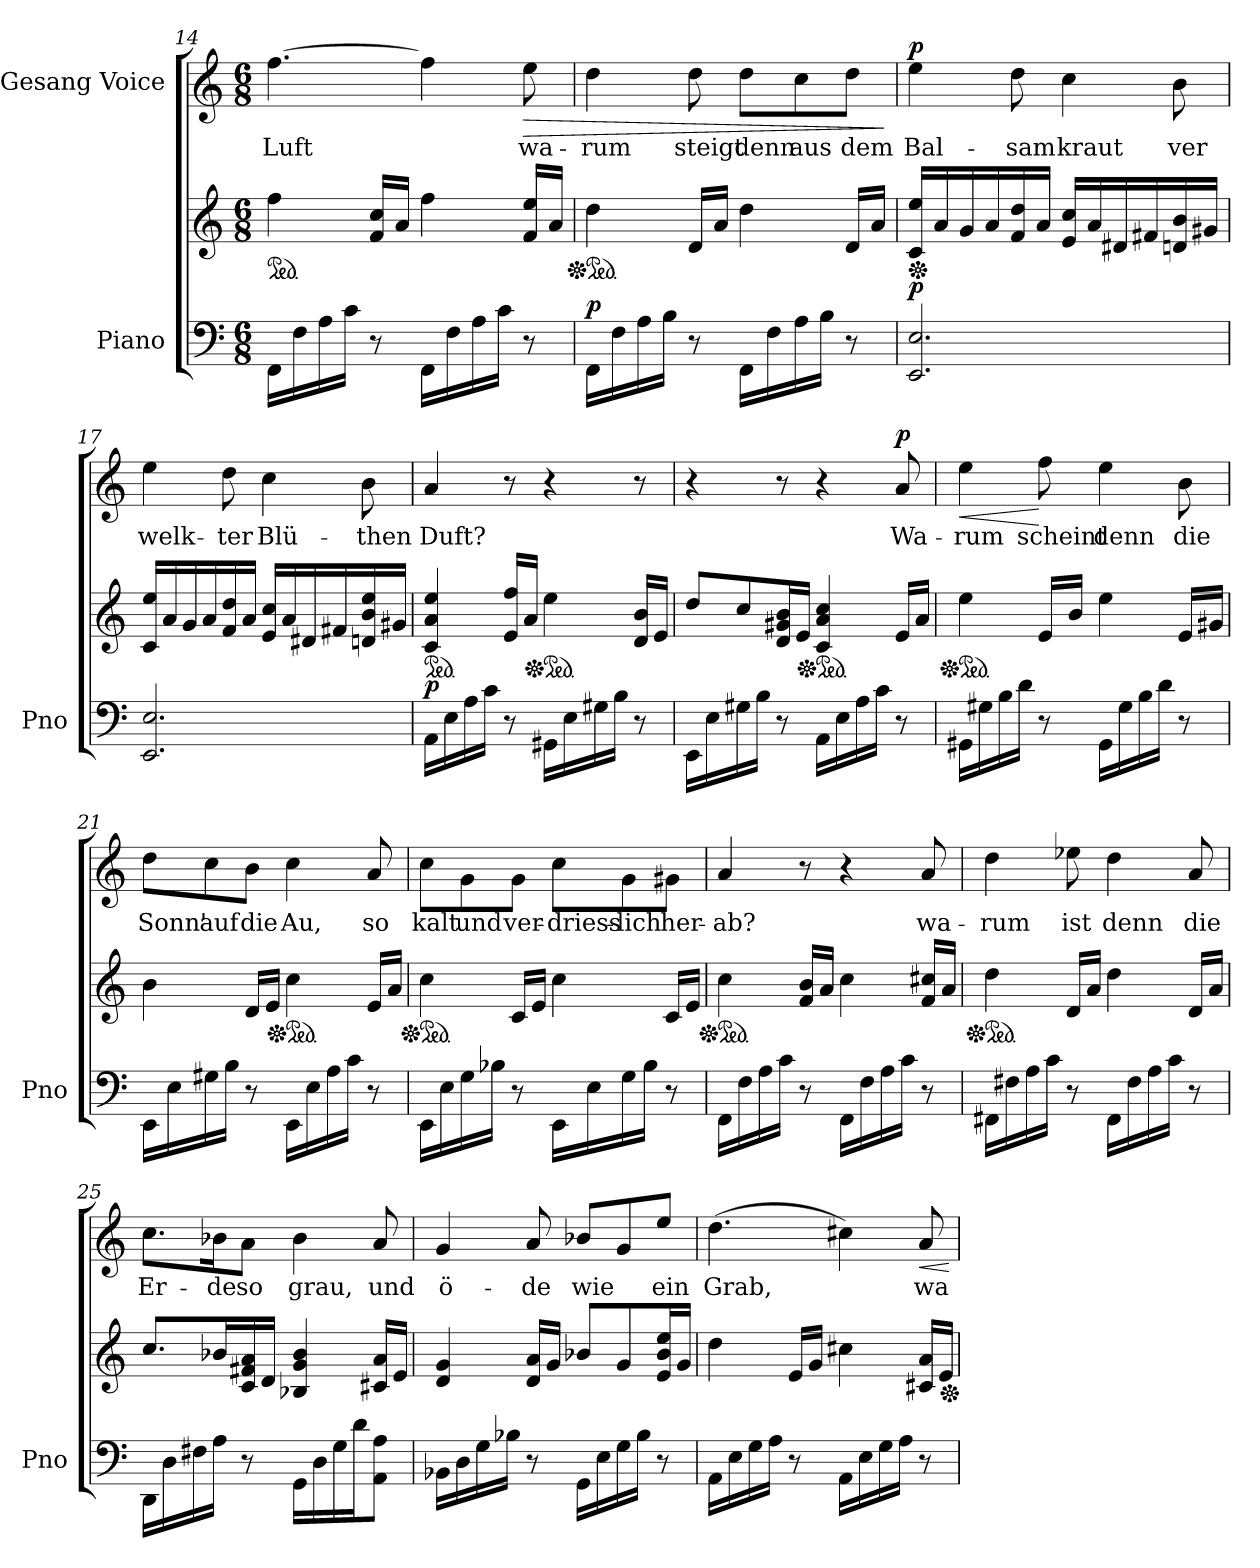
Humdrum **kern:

**kern	**kern	**dynam	**kern	**text	**dynam
*part2	*part2	*part2	*part1	*part1	*part1
*staff3	*staff2	*staff2/3	*staff1	*staff1	*staff1
*I"Piano	*	*	*I"Gesang Voice	*	*
*I'Pno	*	*	*	*	*
*clefF4	*clefG2	*	*clefG2	*	*
*k[]	*k[]	*	*k[]	*	*
*M6/8	*M6/8	*	*M6/8	*	*
*	*ped	*	*	*	*
=14	=14	=14	=14	=14	=14
!	!	!	!	!LO:LY:b	!
16FF\LL	4ff\	.	[4.ff\	Luft	.
16F\	.	.	.	.	.
16A\	.	.	.	.	.
16c\JJ	.	.	.	.	.
8r	16f/ 16cc/LL	.	.	.	.
.	16a/JJ	.	.	.	.
16FF\LL	4ff\	.	4ff\]	.	.
16F\	.	.	.	.	.
16A\	.	.	.	.	.
16c\JJ	.	.	.	.	.
!	!	!	!	!LO:LY:b	!LO:HP:b
8r	16f/ 16ee/LL	.	8ee\	wa-	>
.	16a/JJ	.	.	.	.
=15	=15	=15	=15	=15	=15
*	*Xped	*	*	*	*
*	*ped	*	*	*	*
!	!	!LO:DY:a=2	!	!LO:LY:b	!
16FF\LL	4dd\	p	4dd\	-rum	.
16F\	.	.	.	.	.
16A\	.	.	.	.	.
16B\JJ	.	.	.	.	.
!	!	!	!	!LO:LY:b	!
8r	16d/LL	.	8dd\	steigt	.
.	16a/JJ	.	.	.	.
!	!	!	!	!LO:LY:b	!
16FF\LL	4dd\	.	8dd\L	denn	.
16F\	.	.	.	.	.
!	!	!	!	!LO:LY:b	!
16A\	.	.	8cc\	aus	.
16B\JJ	.	.	.	.	.
!	!	!	!	!LO:LY:b	!
8r	16d/LL	.	8dd\J	dem	.
.	16a/JJ	.	.	.	.
.	.	.	.	.	]
=16	=16	=16	=16	=16	=16
*	*Xped	*	*	*	*
!	!	!LO:DY:a=2	!	!LO:LY:b	!LO:DY:a
2.EE/ 2.E/	16c/ 16ee/LL	p	4ee\	Bal-	p
.	16a/	.	.	.	.
.	16g/	.	.	.	.
.	16a/	.	.	.	.
!	!	!	!	!LO:LY:b	!
.	16f/ 16dd/	.	8dd\	-sam	.
.	16a/JJ	.	.	.	.
!	!	!	!	!LO:LY:b	!
.	16e/ 16cc/LL	.	4cc\	kraut	.
.	16a/	.	.	.	.
.	16d#X/	.	.	.	.
.	16f#X/	.	.	.	.
!	!	!	!	!LO:LY:b	!
.	16dn/ 16b/	.	8b\	ver	.
.	16g#X/JJ	.	.	.	.
!!LO:LB:g=z
=17	=17	=17	=17	=17	=17
!	!	!	!	!LO:LY:b	!
2.EE/ 2.E/	16c/ 16ee/LL	.	4ee\	-welk-	.
.	16a/	.	.	.	.
.	16g/	.	.	.	.
.	16a/	.	.	.	.
!	!	!	!	!LO:LY:b	!
.	16f/ 16dd/	.	8dd\	-ter	.
.	16a/JJ	.	.	.	.
!	!	!	!	!LO:LY:b	!
.	16e/ 16cc/LL	.	4cc\	Blü-	.
.	16a/	.	.	.	.
.	16d#X/	.	.	.	.
.	16f#X/	.	.	.	.
!	!	!	!	!LO:LY:b	!
.	16dn/ 16b/ 16ee/	.	8b\	-then	.
.	16g#X/JJ	.	.	.	.
=18	=18	=18	=18	=18	=18
*	*ped	*	*	*	*
!	!	!LO:DY:a=2	!	!LO:LY:b	!
16AA\LL	4c/ 4a/ 4ee/	p	4a/	Duft?	.
16E\	.	.	.	.	.
16A\	.	.	.	.	.
16c\JJ	.	.	.	.	.
8r	16e/ 16ff/LL	.	8r	.	.
.	16a/JJ	.	.	.	.
*	*Xped	*	*	*	*
*	*ped	*	*	*	*
16GG#X\LL	4ee\	.	4r	.	.
16E\	.	.	.	.	.
16G#X\	.	.	.	.	.
16B\JJ	.	.	.	.	.
8r	16d/ 16b/LL	.	8r	.	.
.	16e/JJ	.	.	.	.
=19	=19	=19	=19	=19	=19
16EE\LL	8dd/L	.	4r	.	.
16E\	.	.	.	.	.
16G#X\	8cc/	.	.	.	.
16B\JJ	.	.	.	.	.
8r	16d/ 16g#X/ 16b/L	.	8r	.	.
.	16e/JJ	.	.	.	.
*	*Xped	*	*	*	*
*	*ped	*	*	*	*
16AA\LL	4c/ 4a/ 4cc/	.	4r	.	.
16E\	.	.	.	.	.
16A\	.	.	.	.	.
16c\JJ	.	.	.	.	.
!	!	!	!	!LO:LY:b	!LO:DY:a
8r	16e/LL	.	8a/	Wa-	p
.	16a/JJ	.	.	.	.
!!LO:LB:g=z
=20	=20	=20	=20	=20	=20
*	*Xped	*	*	*	*
*	*ped	*	*	*	*
!	!	!	!	!LO:LY:b	!LO:HP:b
16GG#X\LL	4ee\	.	4ee\	-rum	<
16G#X\	.	.	.	.	.
16B\	.	.	.	.	.
16d\JJ	.	.	.	.	.
!	!	!	!	!LO:LY:b	!
8r	16e/LL	.	8ff\	scheint	[
.	16b/JJ	.	.	.	.
!	!	!	!	!LO:LY:b	!
16GG#\LL	4ee\	.	4ee\	denn	.
16G#\	.	.	.	.	.
16B\	.	.	.	.	.
16d\JJ	.	.	.	.	.
!	!	!	!	!LO:LY:b	!
8r	16e/LL	.	8b\	die	.
.	16g#X/JJ	.	.	.	.
!!LO:LB:g=z
=21	=21	=21	=21	=21	=21
!	!	!	!	!LO:LY:b	!
16EE\LL	4b\	.	8dd\L	Sonn'	.
16E\	.	.	.	.	.
!	!	!	!	!LO:LY:b	!
16G#X\	.	.	8cc\	auf	.
16B\JJ	.	.	.	.	.
!	!	!	!	!LO:LY:b	!
8r	16d/LL	.	8b\J	die	.
.	16e/JJ	.	.	.	.
*	*Xped	*	*	*	*
*	*ped	*	*	*	*
!	!	!	!	!LO:LY:b	!
16EE\LL	4cc\	.	4cc\	Au,	.
16E\	.	.	.	.	.
16A\	.	.	.	.	.
16c\JJ	.	.	.	.	.
!	!	!	!	!LO:LY:b	!
8r	16e/LL	.	8a/	so	.
.	16a/JJ	.	.	.	.
=22	=22	=22	=22	=22	=22
*	*Xped	*	*	*	*
*	*ped	*	*	*	*
!	!	!	!	!LO:LY:b	!
16EE\LL	4cc\	.	8cc\L	kalt	.
16E\	.	.	.	.	.
!	!	!	!	!LO:LY:b	!
16G\	.	.	8g\	und	.
16B-X\JJ	.	.	.	.	.
!	!	!	!	!LO:LY:b	!
8r	16c/LL	.	8g\J	ver-	.
.	16e/JJ	.	.	.	.
!	!	!	!	!LO:LY:b	!
16EE\LL	4cc\	.	8cc\L	-driess-	.
16E\	.	.	.	.	.
!	!	!	!	!LO:LY:b	!
16G\	.	.	8g\	-lich	.
16B-\JJ	.	.	.	.	.
!	!	!	!	!LO:LY:b	!
8r	16c/LL	.	8g#X\J	her-	.
.	16e/JJ	.	.	.	.
=23	=23	=23	=23	=23	=23
*	*Xped	*	*	*	*
*	*ped	*	*	*	*
!	!	!	!	!LO:LY:b	!
16FF\LL	4cc\	.	4a/	-ab?	.
16F\	.	.	.	.	.
16A\	.	.	.	.	.
16c\JJ	.	.	.	.	.
8r	16f/ 16b/LL	.	8r	.	.
.	16a/JJ	.	.	.	.
16FF\LL	4cc\	.	4r	.	.
16F\	.	.	.	.	.
16A\	.	.	.	.	.
16c\JJ	.	.	.	.	.
!	!	!	!	!LO:LY:b	!
8r	16f/ 16cc#X/LL	.	8a/	wa-	.
.	16a/JJ	.	.	.	.
!!LO:PB:g=z
=24	=24	=24	=24	=24	=24
*	*Xped	*	*	*	*
*	*ped	*	*	*	*
!	!	!	!	!LO:LY:b	!
16FF#X\LL	4dd\	.	4dd\	-rum	.
16F#X\	.	.	.	.	.
16A\	.	.	.	.	.
16c\JJ	.	.	.	.	.
!	!	!	!	!LO:LY:b	!
8r	16d/LL	.	8ee-X\	ist	.
.	16a/JJ	.	.	.	.
!	!	!	!	!LO:LY:b	!
16FF#\LL	4dd\	.	4dd\	denn	.
16F#\	.	.	.	.	.
16A\	.	.	.	.	.
16c\JJ	.	.	.	.	.
!	!	!	!	!LO:LY:b	!
8r	16d/LL	.	8a/	die	.
.	16a/JJ	.	.	.	.
=25	=25	=25	=25	=25	=25
!	!	!	!	!LO:LY:b	!
16DD\LL	8.cc/L	.	8.cc\L	Er-	.
16D\	.	.	.	.	.
16F#X\	.	.	.	.	.
!	!	!	!	!LO:LY:b	!
16A\JJ	16b-X/L	.	16b-X\K	-de	.
!	!	!	!	!LO:LY:b	!
8r	16c/ 16f#X/ 16a/	.	8a\J	so	.
.	16d/JJ	.	.	.	.
!	!	!	!	!LO:LY:b	!
16GG\LL	4B-X/ 4g/ 4b-/	.	4b-\	grau,	.
16D\	.	.	.	.	.
16G\	.	.	.	.	.
16d\J	.	.	.	.	.
!	!	!	!	!LO:LY:b	!
8AA\ 8A\J	16c#X/ 16a/LL	.	8a/	und	.
.	16e/JJ	.	.	.	.
=26	=26	=26	=26	=26	=26
!	!	!	!	!LO:LY:b	!
16BB-X\LL	4d/ 4g/	.	4g/	ö-	.
16D\	.	.	.	.	.
16G\	.	.	.	.	.
16B-X\JJ	.	.	.	.	.
!	!	!	!	!LO:LY:b	!
8r	16d/ 16a/LL	.	8a/	-de	.
.	16g/JJ	.	.	.	.
!	!	!	!	!LO:LY:b	!
16GG\LL	8b-X/L	.	8b-X/L	wie	.
16E\	.	.	.	.	.
16G\	8g/	.	8g/	.	.
16B-\JJ	.	.	.	.	.
!	!	!	!	!LO:LY:b	!
8r	16e/ 16b-/ 16ee/L	.	8ee/J	ein	.
.	16g/JJ	.	.	.	.
=27	=27	=27	=27	=27	=27
!	!	!	!	!LO:LY:b	!
16AA\LL	4dd\	.	(>4.dd\	Grab,	.
16E\	.	.	.	.	.
16G\	.	.	.	.	.
16A\JJ	.	.	.	.	.
8r	16e/LL	.	.	.	.
.	16g/JJ	.	.	.	.
16AA\LL	4cc#X\	.	4cc#X\)	.	.
16E\	.	.	.	.	.
16G\	.	.	.	.	.
16A\JJ	.	.	.	.	.
!	!	!	!	!LO:LY:b	!LO:HP:b
8r	16c#X/ 16a/LL	.	8a/	wa-	<
.	16e/JJ	.	.	.	.
.	.	.	.	.	[
*	*Xped	*	*	*	*
=	=	=	=	=	=
*-	*-	*-	*-	*-	*-
